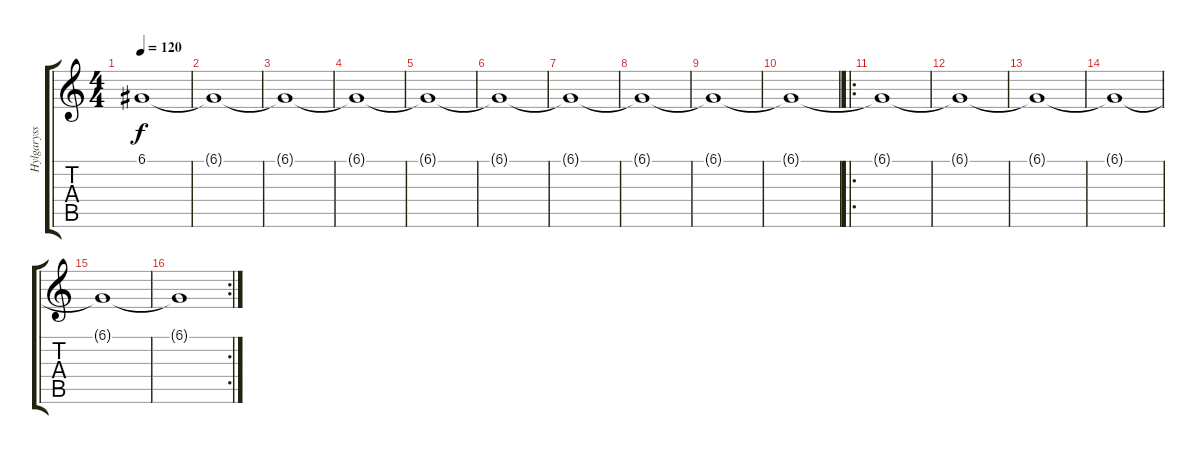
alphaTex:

\track ("Hylgaryss" "Hylgaryss") {instrument churchorgan}
\staff {score tabs}
\tuning (D4 A3 F3 C3 G2 C2) {hide}
\ts (4 4)
\tempo 120
\clef g2
\ks c
6.1{t}.1{dy f} |
6.1{t}.1 |
6.1{t}.1 |
6.1{t}.1 |
6.1{t}.1 |
6.1{t}.1 |
6.1{t}.1 |
6.1{t}.1 |
6.1{t}.1 |
6.1{t}.1 |
\ro
6.1{t}.1 |
6.1{t}.1 |
6.1{t}.1 |
6.1{t}.1 |
6.1{t}.1 |
\rc 2
6.1{t}.1
